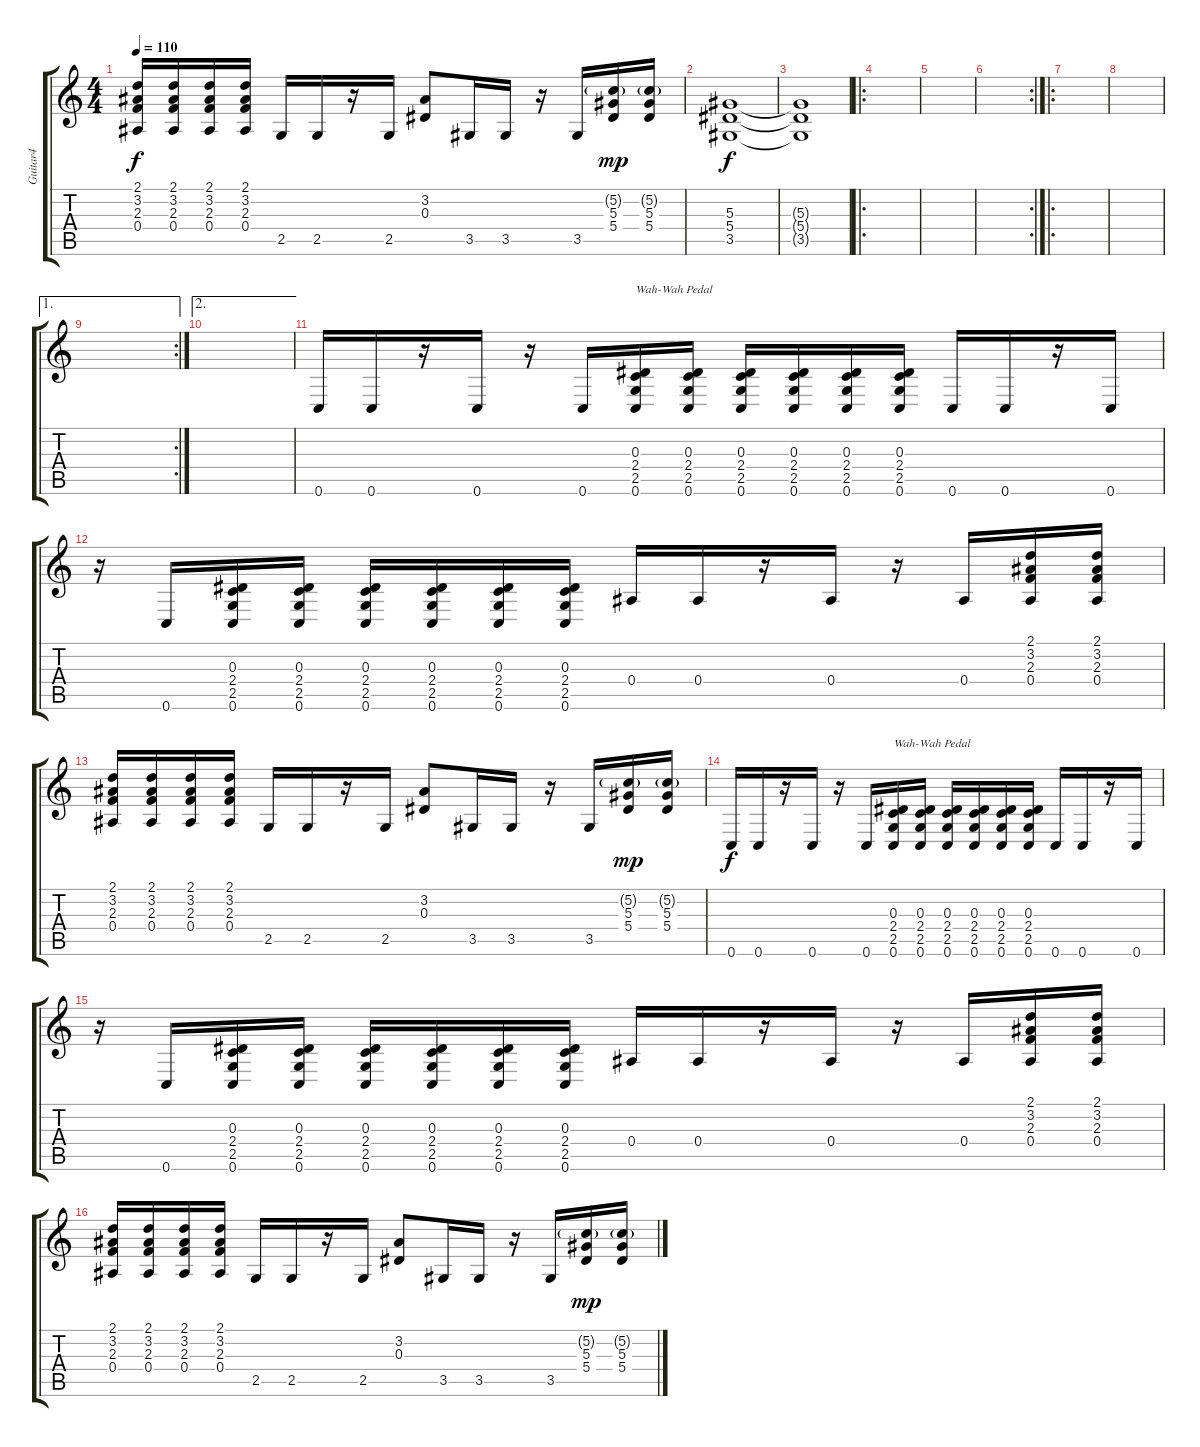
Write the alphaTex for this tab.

\track ("Guitar4" "Guitar4") {instrument distortionguitar}
\staff {score tabs}
\tuning (C4 G3 Eb3 Bb2 F2 C2) {hide}
\ts (4 4)
\tempo 110
\clef g2
\ks c
(2.1 3.2 2.3 0.4).16{dy f} (2.1 3.2 2.3 0.4).16 (2.1 3.2 2.3 0.4).16 (2.1 3.2 2.3 0.4).16 2.5.16 2.5.16 r.16 2.5.16 (3.2 0.3).8 3.5.16 3.5.16 r.16 3.5.16 (5.2{g} 5.3 5.4).16{dy mp} (5.2{g} 5.3 5.4).16 |
(5.3 5.4 3.5).1{dy f} |
(5.3{t} 5.4{t} 3.5{t}).1 |
\ro
|
|
\rc 2
|
\ro
|
|
\ae 1
\rc 2
|
\ae 2
|
0.6.16 0.6.16 r.16 0.6.16 r.16 0.6.16 (0.3 2.4 2.5 0.6).16{txt "Wah-Wah Pedal"} (0.3 2.4 2.5 0.6).16 (0.3 2.4 2.5 0.6).16 (0.3 2.4 2.5 0.6).16 (0.3 2.4 2.5 0.6).16 (0.3 2.4 2.5 0.6).16 0.6.16 0.6.16 r.16 0.6.16 |
r.16 0.6.16 (0.3 2.4 2.5 0.6).16 (0.3 2.4 2.5 0.6).16 (0.3 2.4 2.5 0.6).16 (0.3 2.4 2.5 0.6).16 (0.3 2.4 2.5 0.6).16 (0.3 2.4 2.5 0.6).16 0.4.16 0.4.16 r.16 0.4.16 r.16 0.4.16 (2.1 3.2 2.3 0.4).16 (2.1 3.2 2.3 0.4).16 |
(2.1 3.2 2.3 0.4).16 (2.1 3.2 2.3 0.4).16 (2.1 3.2 2.3 0.4).16 (2.1 3.2 2.3 0.4).16 2.5.16 2.5.16 r.16 2.5.16 (3.2 0.3).8 3.5.16 3.5.16 r.16 3.5.16 (5.2{g} 5.3 5.4).16{dy mp} (5.2{g} 5.3 5.4).16 |
0.6.16{dy f} 0.6.16 r.16 0.6.16 r.16 0.6.16 (0.3 2.4 2.5 0.6).16{txt "Wah-Wah Pedal"} (0.3 2.4 2.5 0.6).16 (0.3 2.4 2.5 0.6).16 (0.3 2.4 2.5 0.6).16 (0.3 2.4 2.5 0.6).16 (0.3 2.4 2.5 0.6).16 0.6.16 0.6.16 r.16 0.6.16 |
r.16 0.6.16 (0.3 2.4 2.5 0.6).16 (0.3 2.4 2.5 0.6).16 (0.3 2.4 2.5 0.6).16 (0.3 2.4 2.5 0.6).16 (0.3 2.4 2.5 0.6).16 (0.3 2.4 2.5 0.6).16 0.4.16 0.4.16 r.16 0.4.16 r.16 0.4.16 (2.1 3.2 2.3 0.4).16 (2.1 3.2 2.3 0.4).16 |
(2.1 3.2 2.3 0.4).16 (2.1 3.2 2.3 0.4).16 (2.1 3.2 2.3 0.4).16 (2.1 3.2 2.3 0.4).16 2.5.16 2.5.16 r.16 2.5.16 (3.2 0.3).8 3.5.16 3.5.16 r.16 3.5.16 (5.2{g} 5.3 5.4).16{dy mp} (5.2{g} 5.3 5.4).16
